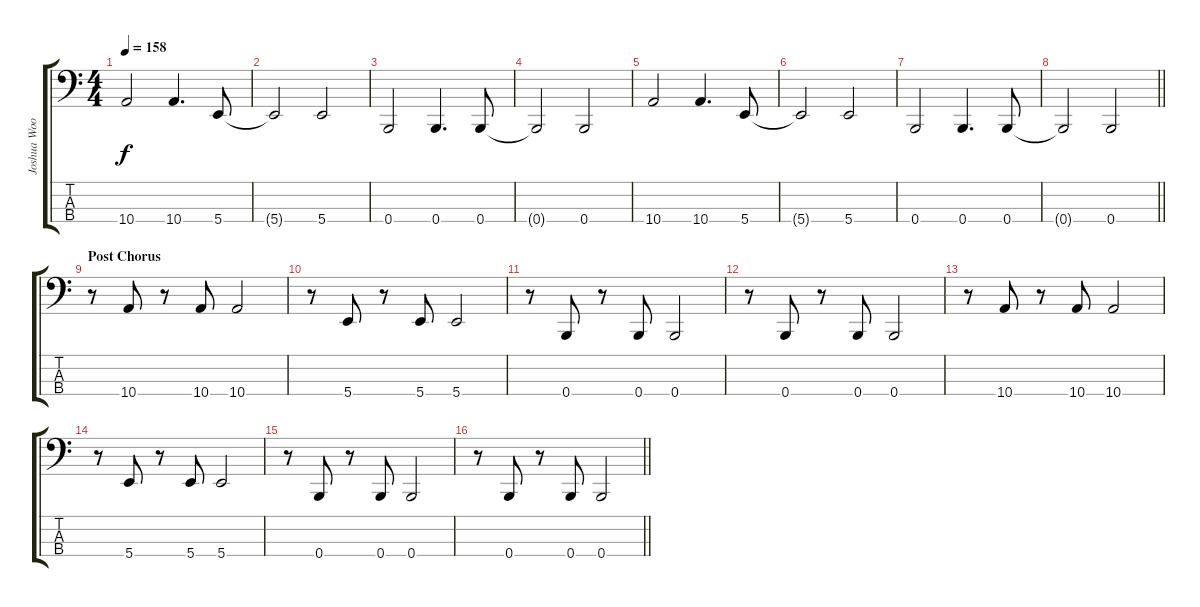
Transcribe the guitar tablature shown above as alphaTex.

\track ("Joshua Woodward" "Joshua Woo") {instrument electricbasspick}
\staff {score tabs}
\tuning (E2 B1 Gb1 B0) {hide}
\ts (4 4)
\tempo 158
\clef f4
\ks c
10.4.2{dy f} 10.4.4{d} 5.4.8 |
5.4{t}.2 5.4.2 |
0.4.2 0.4.4{d} 0.4.8 |
0.4{t}.2 0.4.2 |
10.4.2 10.4.4{d} 5.4.8 |
5.4{t}.2 5.4.2 |
0.4.2 0.4.4{d} 0.4.8 |
\barLineRight lightlight
0.4{t}.2 0.4.2 |
\section ("" "Post Chorus")
r.8 10.4.8 r.8 10.4.8 10.4.2 |
r.8 5.4.8 r.8 5.4.8 5.4.2 |
r.8 0.4.8 r.8 0.4.8 0.4.2 |
r.8 0.4.8 r.8 0.4.8 0.4.2 |
r.8 10.4.8 r.8 10.4.8 10.4.2 |
r.8 5.4.8 r.8 5.4.8 5.4.2 |
r.8 0.4.8 r.8 0.4.8 0.4.2 |
\barLineRight lightlight
r.8 0.4.8 r.8 0.4.8 0.4.2
